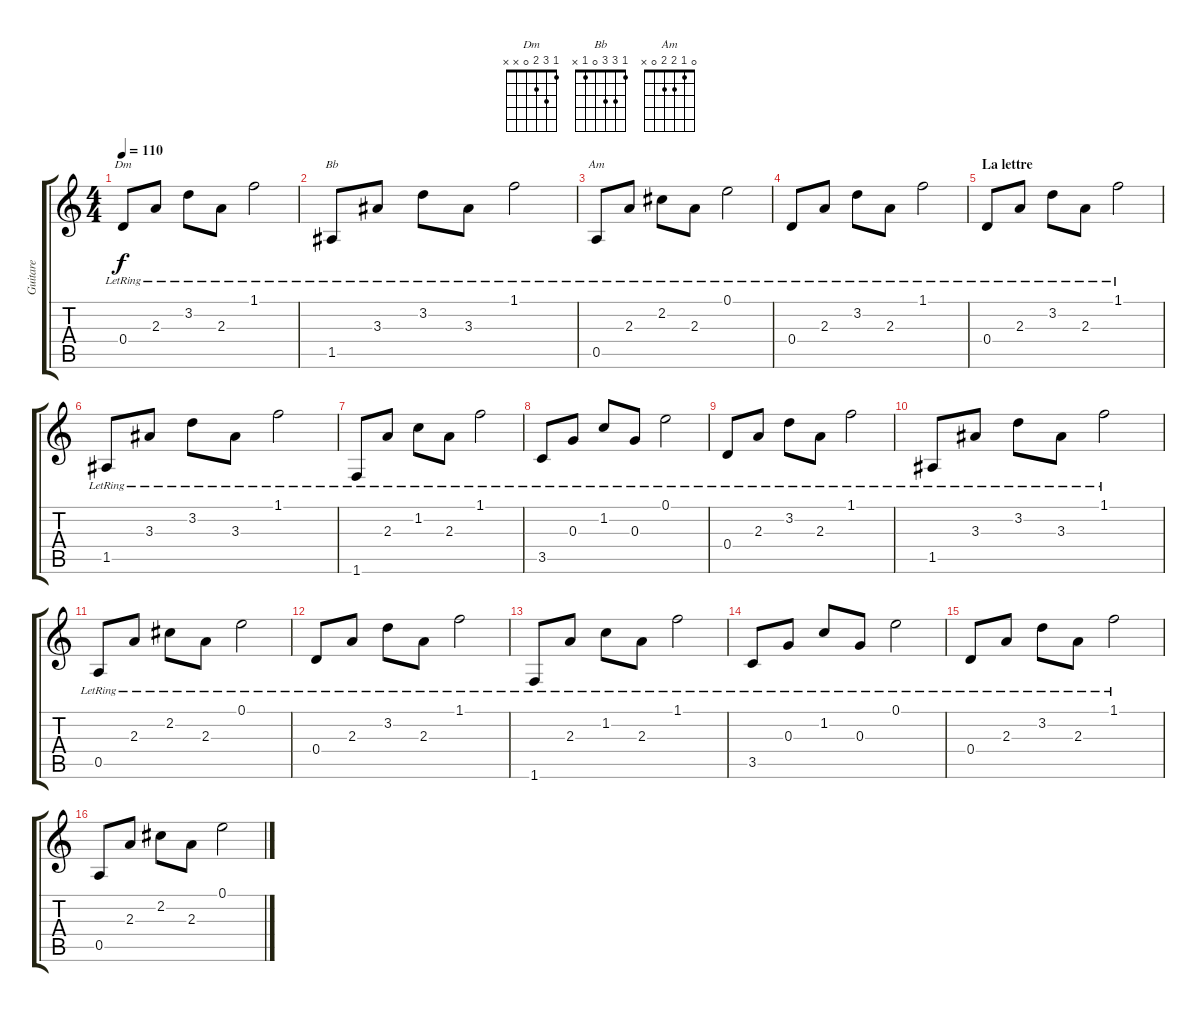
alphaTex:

\track ("Guitare" "Guitare") {instrument acousticguitarnylon}
\staff {score tabs}
\tuning (E4 B3 G3 D3 A2 E2) {hide}
\chord ("Dm" 1 3 2 0 x x)
\chord ("Bb" 1 3 3 0 1 x)
\chord ("Am" 0 1 2 2 0 x)
\ts (4 4)
\tempo 110
\clef g2
\ks c
0.4{lr}.8{ch "Dm" dy f} 2.3{lr}.8 3.2{lr}.8 2.3{lr}.8 1.1{lr}.2 |
1.5{lr}.8{ch "Bb"} 3.3{lr}.8 3.2{lr}.8 3.3{lr}.8 1.1{lr}.2 |
0.5{lr}.8{ch "Am"} 2.3{lr}.8 2.2{lr}.8 2.3{lr}.8 0.1{lr}.2 |
0.4{lr}.8 2.3{lr}.8 3.2{lr}.8 2.3{lr}.8 1.1{lr}.2 |
\section ("" "La lettre")
0.4{lr}.8{volume 12} 2.3{lr}.8 3.2{lr}.8 2.3{lr}.8 1.1{lr}.2 |
1.5{lr}.8 3.3{lr}.8 3.2{lr}.8 3.3{lr}.8 1.1{lr}.2 |
1.6{lr}.8 2.3{lr}.8 1.2{lr}.8 2.3{lr}.8 1.1{lr}.2 |
3.5{lr}.8 0.3{lr}.8 1.2{lr}.8 0.3{lr}.8 0.1{lr}.2 |
0.4{lr}.8 2.3{lr}.8 3.2{lr}.8 2.3{lr}.8 1.1{lr}.2 |
1.5{lr}.8 3.3{lr}.8 3.2{lr}.8 3.3{lr}.8 1.1{lr}.2 |
0.5{lr}.8 2.3{lr}.8 2.2{lr}.8 2.3{lr}.8 0.1{lr}.2 |
0.4{lr}.8 2.3{lr}.8 3.2{lr}.8 2.3{lr}.8 1.1{lr}.2 |
1.6{lr}.8 2.3{lr}.8 1.2{lr}.8 2.3{lr}.8 1.1{lr}.2 |
3.5{lr}.8 0.3{lr}.8 1.2{lr}.8 0.3{lr}.8 0.1{lr}.2 |
0.4{lr}.8 2.3{lr}.8 3.2{lr}.8 2.3{lr}.8 1.1{lr}.2 |
0.5.8 2.3.8 2.2.8 2.3.8 0.1.2
